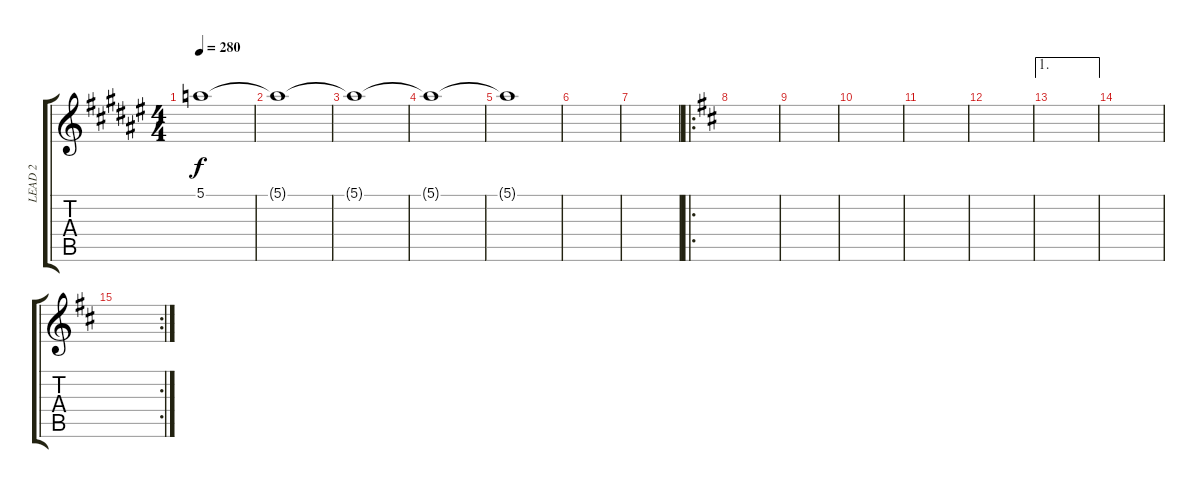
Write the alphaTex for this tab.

\track ("LEAD 2" "LEAD 2") {instrument overdrivenguitar}
\staff {score tabs}
\tuning (E4 B3 G3 D3 A2 E2) {hide}
\ts (4 4)
\tempo 280
\clef g2
\ks f#
5.1{t}.1{dy f} |
5.1{t}.1 |
5.1{t}.1 |
5.1{t}.1 |
5.1{t}.1 |
|
|
\ro
\ks d
|
|
|
|
|
\ae 1
|
|
\rc 2
